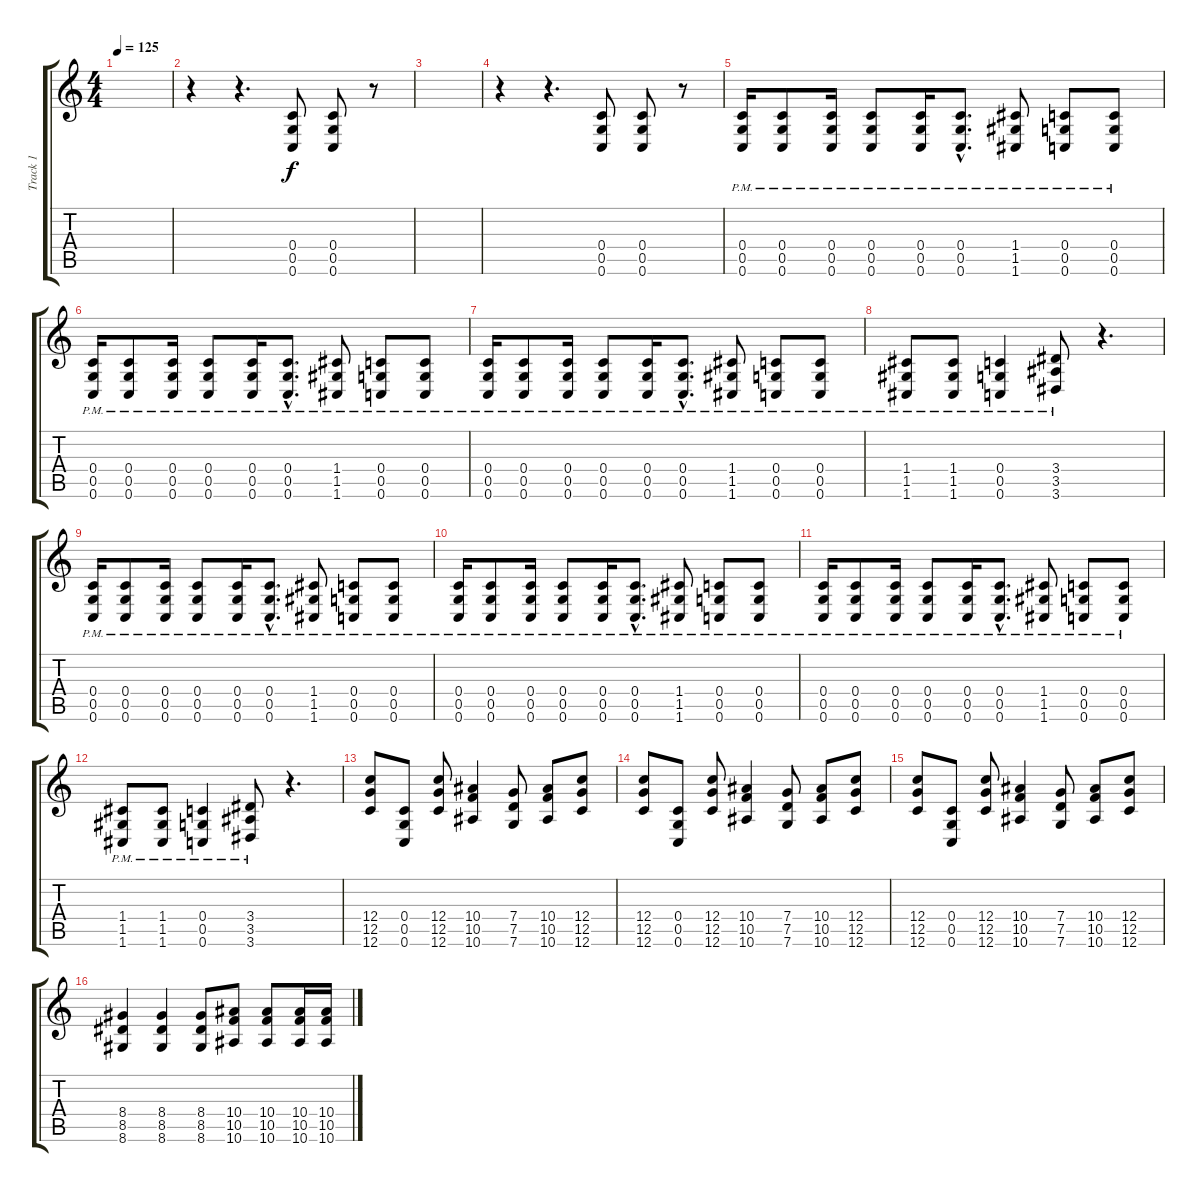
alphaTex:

\track ("Track 1" "Track 1") {instrument distortionguitar}
\staff {score tabs}
\tuning (D4 A3 F3 C3 G2 C2) {hide}
\ts (4 4)
\tempo 125
\clef g2
\ks c
|
r.4 r.4{d} (0.4 0.5 0.6).8 (0.4 0.5 0.6).8 r.8 |
|
r.4 r.4{d} (0.4 0.5 0.6).8 (0.4 0.5 0.6).8 r.8 |
(0.4{pm} 0.5{pm} 0.6{pm}).16 (0.4{pm} 0.5{pm} 0.6{pm}).8 (0.4{pm} 0.5{pm} 0.6{pm}).16 (0.4{pm} 0.5{pm} 0.6{pm}).8 (0.4{pm} 0.5{pm} 0.6{pm}).16 (0.4{hac pm} 0.5{hac pm} 0.6{hac pm}).8{d} (1.4{pm} 1.5{pm} 1.6{pm}).8 (0.4{pm} 0.5{pm} 0.6{pm}).8 (0.4{pm} 0.5{pm} 0.6{pm}).8 |
(0.4{pm} 0.5{pm} 0.6{pm}).16 (0.4{pm} 0.5{pm} 0.6{pm}).8 (0.4{pm} 0.5{pm} 0.6{pm}).16 (0.4{pm} 0.5{pm} 0.6{pm}).8 (0.4{pm} 0.5{pm} 0.6{pm}).16 (0.4{hac pm} 0.5{hac pm} 0.6{hac pm}).8{d} (1.4{pm} 1.5{pm} 1.6{pm}).8 (0.4{pm} 0.5{pm} 0.6{pm}).8 (0.4{pm} 0.5{pm} 0.6{pm}).8 |
(0.4{pm} 0.5{pm} 0.6{pm}).16 (0.4{pm} 0.5{pm} 0.6{pm}).8 (0.4{pm} 0.5{pm} 0.6{pm}).16 (0.4{pm} 0.5{pm} 0.6{pm}).8 (0.4{pm} 0.5{pm} 0.6{pm}).16 (0.4{hac pm} 0.5{hac pm} 0.6{hac pm}).8{d} (1.4{pm} 1.5{pm} 1.6{pm}).8 (0.4{pm} 0.5{pm} 0.6{pm}).8 (0.4{pm} 0.5{pm} 0.6{pm}).8 |
(1.4{pm} 1.5{pm} 1.6{pm}).8 (1.4{pm} 1.5{pm} 1.6{pm}).8 (0.4{pm} 0.5{pm} 0.6{pm}).4 (3.4{pm} 3.5{pm} 3.6{pm}).8 r.4{d} |
(0.4{pm} 0.5{pm} 0.6{pm}).16 (0.4{pm} 0.5{pm} 0.6{pm}).8 (0.4{pm} 0.5{pm} 0.6{pm}).16 (0.4{pm} 0.5{pm} 0.6{pm}).8 (0.4{pm} 0.5{pm} 0.6{pm}).16 (0.4{hac pm} 0.5{hac pm} 0.6{hac pm}).8{d} (1.4{pm} 1.5{pm} 1.6{pm}).8 (0.4{pm} 0.5{pm} 0.6{pm}).8 (0.4{pm} 0.5{pm} 0.6{pm}).8 |
(0.4{pm} 0.5{pm} 0.6{pm}).16 (0.4{pm} 0.5{pm} 0.6{pm}).8 (0.4{pm} 0.5{pm} 0.6{pm}).16 (0.4{pm} 0.5{pm} 0.6{pm}).8 (0.4{pm} 0.5{pm} 0.6{pm}).16 (0.4{hac pm} 0.5{hac pm} 0.6{hac pm}).8{d} (1.4{pm} 1.5{pm} 1.6{pm}).8 (0.4{pm} 0.5{pm} 0.6{pm}).8 (0.4{pm} 0.5{pm} 0.6{pm}).8 |
(0.4{pm} 0.5{pm} 0.6{pm}).16 (0.4{pm} 0.5{pm} 0.6{pm}).8 (0.4{pm} 0.5{pm} 0.6{pm}).16 (0.4{pm} 0.5{pm} 0.6{pm}).8 (0.4{pm} 0.5{pm} 0.6{pm}).16 (0.4{hac pm} 0.5{hac pm} 0.6{hac pm}).8{d} (1.4{pm} 1.5{pm} 1.6{pm}).8 (0.4{pm} 0.5{pm} 0.6{pm}).8 (0.4{pm} 0.5{pm} 0.6{pm}).8 |
(1.4{pm} 1.5{pm} 1.6{pm}).8 (1.4{pm} 1.5{pm} 1.6{pm}).8 (0.4{pm} 0.5{pm} 0.6{pm}).4 (3.4{pm} 3.5{pm} 3.6{pm}).8 r.4{d} |
(12.4 12.5 12.6).8 (0.4 0.5 0.6).8 (12.4 12.5 12.6).8 (10.4 10.5 10.6).4 (7.4 7.5 7.6).8 (10.4 10.5 10.6).8 (12.4 12.5 12.6).8 |
(12.4 12.5 12.6).8 (0.4 0.5 0.6).8 (12.4 12.5 12.6).8 (10.4 10.5 10.6).4 (7.4 7.5 7.6).8 (10.4 10.5 10.6).8 (12.4 12.5 12.6).8 |
(12.4 12.5 12.6).8 (0.4 0.5 0.6).8 (12.4 12.5 12.6).8 (10.4 10.5 10.6).4 (7.4 7.5 7.6).8 (10.4 10.5 10.6).8 (12.4 12.5 12.6).8 |
(8.4 8.5 8.6).4 (8.4 8.5 8.6).4 (8.4 8.5 8.6).8 (10.4 10.5 10.6).8 (10.4 10.5 10.6).8 (10.4 10.5 10.6).16 (10.4 10.5 10.6).16
